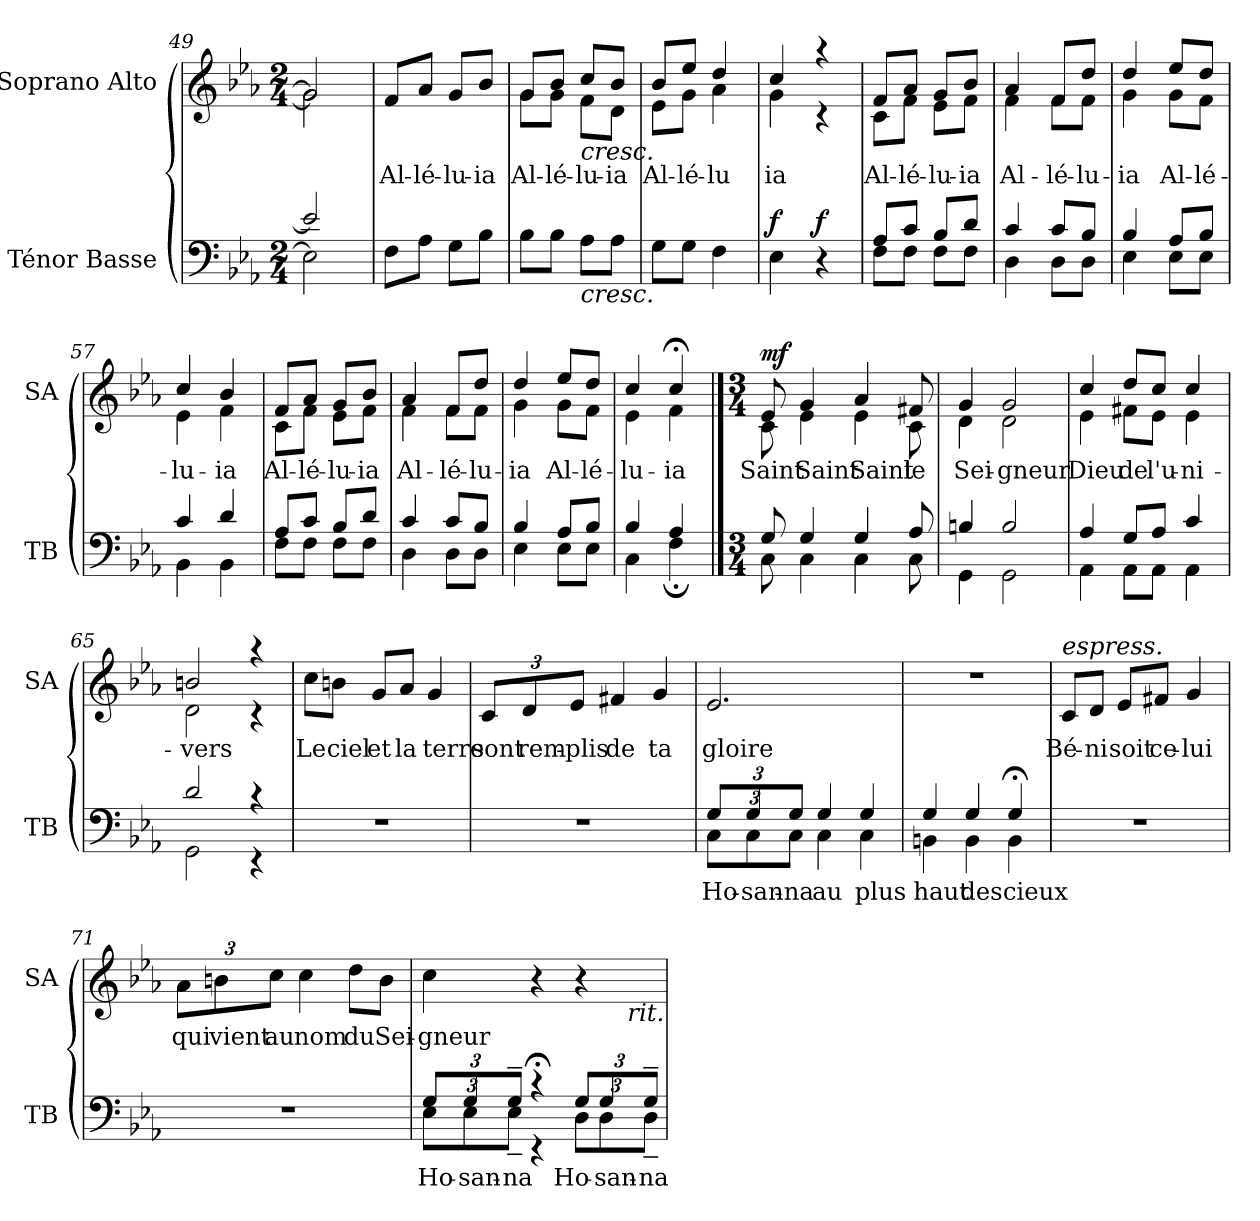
**kern	**text	**dynam	**kern	**text	**dynam
*part2	*part2	*part2	*part1	*part1	*part1
*staff2	*staff2	*staff2	*staff1	*staff1	*staff1
*I"Ténor Basse	*	*	*I"Soprano Alto	*	*
*I'TB	*	*	*I'SA	*	*
*clefF4	*	*	*clefG2	*	*
*k[b-e-a-]	*	*	*k[b-e-a-]	*	*
*E-:	*	*	*E-:	*	*
*M2/4	*	*	*M2/4	*	*
=49	=49	=49	=49	=49	=49
*^	*	*	*^	*	*
2e-!/]	2E-!\]	.	.	2g!/]	2g!\]	.	.
=50	=50	=50	=50	=50	=50	=50	=50
!	!	!	!	!LO:TX:a:t=tutti	!	!	!
!	!	!	!	!	!	!LO:LY:b	!
*v	*v	*	*	*	*	*	*
*	*	*	*v	*v	*	*
8F!\L	.	.	8f!/L	Al-	.
!	!	!	!	!LO:LY:b	!
8A-!\J	.	.	8a-!/J	-lé-	.
!	!	!	!	!LO:LY:b	!
8G!\L	.	.	8g!/L	-lu-	.
!	!	!	!	!LO:LY:b	!
8B-!\J	.	.	8b-!/J	-ia	.
=51	=51	=51	=51	=51	=51
!	!	!	!	!LO:LY:b	!
*	*	*	*^	*	*
8B-!\L	.	.	8g!/L	8g!\L	Al-	.
!	!	!	!	!	!LO:LY:b	!
8B-!\J	.	.	8b-!/J	8g!\J	-lé-	.
!	!	!	!LO:TX:b:i:t=cresc.	!	!	!
!LO:TX:b:i:t=cresc.	!	!	!	!	!	!
!	!	!	!	!	!LO:LY:b	!
8A-!\L	.	.	8cc!/L	8f!\L	-lu-	.
!	!	!	!	!	!LO:LY:b	!
8A-!\J	.	.	8b-!/J	8d!\J	-ia	.
=52	=52	=52	=52	=52	=52	=52
!	!	!	!	!	!LO:LY:b	!
8G!\L	.	.	8b-!/L	8e-!\L	Al-	.
!	!	!	!	!	!LO:LY:b	!
8G!\J	.	.	8ee-!/J	8g!\J	-lé-	.
!	!	!	!	!	!LO:LY:b	!
4F!\	.	.	4dd!/	4a-!\	-lu	.
!!LO:LB:g=z	!!
=53	=53	=53	=53	=53	=53	=53
!	!	!LO:DY:b	!	!	!LO:LY:b	!
4E-!\	.	f	4cc!/	4g!\	ia	.
!	!	!LO:DY:a	!	!	!	!
4r	.	f	4raa	4rc	.	.
=54	=54	=54	=54	=54	=54	=54
*^	*	*	*	*	*	*
!	!	!	!	!	!	!LO:LY:b	!
8A-!/L	8F!\L	.	.	8f!/L	8c!\L	Al-	.
!	!	!	!	!	!	!LO:LY:b	!
8c!/J	8F!\J	.	.	8a-!/J	8f!\J	-lé-	.
!	!	!	!	!	!	!LO:LY:b	!
8B-!/L	8F!\L	.	.	8g!/L	8e-!\L	-lu-	.
!	!	!	!	!	!	!LO:LY:b	!
8d!/J	8F!\J	.	.	8b-!/J	8f!\J	-ia	.
=55	=55	=55	=55	=55	=55	=55	=55
!	!	!	!	!	!	!LO:LY:b	!
4c!/	4D!\	.	.	4a-!/	4f!\	Al-	.
!	!	!	!	!	!	!LO:LY:b	!
8c!/L	8D!\L	.	.	8f!/L	8f!\L	-lé-	.
!	!	!	!	!	!	!LO:LY:b	!
8B-!/J	8D!\J	.	.	8dd!/J	8f!\J	-lu-	.
=56	=56	=56	=56	=56	=56	=56	=56
!	!	!	!	!	!	!LO:LY:b	!
4B-!/	4E-!\	.	.	4dd!/	4g!\	-ia	.
!	!	!	!	!	!	!LO:LY:b	!
8A-!/L	8E-!\L	.	.	8ee-!/L	8g!\L	Al-	.
!	!	!	!	!	!	!LO:LY:b	!
8B-!/J	8E-!\J	.	.	8dd!/J	8f!\J	-lé-	.
=57	=57	=57	=57	=57	=57	=57	=57
!	!	!	!	!	!	!LO:LY:b	!
4c!/	4BB-!\	.	.	4cc!/	4e-!\	-lu-	.
!	!	!	!	!	!	!LO:LY:b	!
4d!/	4BB-!\	.	.	4b-!/	4f!\	-ia	.
=58	=58	=58	=58	=58	=58	=58	=58
!	!	!	!	!	!	!LO:LY:b	!
8A-!/L	8F!\L	.	.	8f!/L	8c!\L	Al-	.
!	!	!	!	!	!	!LO:LY:b	!
8c!/J	8F!\J	.	.	8a-!/J	8f!\J	-lé-	.
!	!	!	!	!	!	!LO:LY:b	!
8B-!/L	8F!\L	.	.	8g!/L	8e-!\L	-lu-	.
!	!	!	!	!	!	!LO:LY:b	!
8d!/J	8F!\J	.	.	8b-!/J	8f!\J	-ia	.
=59	=59	=59	=59	=59	=59	=59	=59
!	!	!	!	!	!	!LO:LY:b	!
4c!/	4D!\	.	.	4a-!/	4f!\	Al-	.
!	!	!	!	!	!	!LO:LY:b	!
8c!/L	8D!\L	.	.	8f!/L	8f!\L	-lé-	.
!	!	!	!	!	!	!LO:LY:b	!
8B-!/J	8D!\J	.	.	8dd!/J	8f!\J	-lu-	.
=60	=60	=60	=60	=60	=60	=60	=60
!	!	!	!	!	!	!LO:LY:b	!
4B-!/	4E-!\	.	.	4dd!/	4g!\	-ia	.
!	!	!	!	!	!	!LO:LY:b	!
8A-!/L	8E-!\L	.	.	8ee-!/L	8g!\L	Al-	.
!	!	!	!	!	!	!LO:LY:b	!
8B-!/J	8E-!\J	.	.	8dd!/J	8f!\J	-lé-	.
=61	=61	=61	=61	=61	=61	=61	=61
!	!	!	!	!	!	!LO:LY:b	!
4B-!/	4C!\	.	.	4cc!/	4e-!\	-lu-	.
!	!	!	!	!	!	!LO:LY:b	!
4A-!/	4F;!\	.	.	4cc;<!/	4f!\	-ia	.
!!LO:PB:g=z	!!
==62	==62	==62	==62	==62	==62	==62	==62
*M3/4	*	*	*	*M3/4	*	*	*
*	*	*	*	*MM100	*	*	*
!	!	!	!	!	!	!LO:LY:b	!LO:DY:b
8G!/	8C!\	.	.	8e-!/	8c!\	Saint	mf
!	!	!	!	!	!	!LO:LY:b	!
4G!/	4C!\	.	.	4g!/	4e-!\	Saint	.
!	!	!	!	!	!	!LO:LY:b	!
4G!/	4C!\	.	.	4a-!/	4e-!\	Saint	.
!	!	!	!	!	!	!LO:LY:b	!
8A-!/	8C!\	.	.	8f#X!/	8c!\	le	.
=63	=63	=63	=63	=63	=63	=63	=63
!	!	!	!	!	!	!LO:LY:b	!
4Bn!/	4GG!\	.	.	4g!/	4d!\	Sei-	.
!	!	!	!	!	!	!LO:LY:b	!
2B!/	2GG!\	.	.	2g!/	2d!\	-gneur	.
=64	=64	=64	=64	=64	=64	=64	=64
!	!	!	!	!	!	!LO:LY:b	!
4A-!/	4AA-!\	.	.	4cc!/	4e-!\	Dieu	.
!	!	!	!	!	!	!LO:LY:b	!
8G!/L	8AA-!\L	.	.	8dd!/L	8f#X!\L	de	.
!	!	!	!	!	!	!LO:LY:b	!
8A-!/J	8AA-!\J	.	.	8cc!/J	8e-!\J	l'u-	.
!	!	!	!	!	!	!LO:LY:b	!
4c!/	4AA-!\	.	.	4cc!/	4e-!\	-ni-	.
=65	=65	=65	=65	=65	=65	=65	=65
!	!	!	!	!	!	!LO:LY:b	!
2d!/	2GG!\	.	.	2bn!/	2d!\	-vers	.
4rc	4rEE	.	.	4raa	4rc	.	.
=66	=66	=66	=66	=66	=66	=66	=66
!	!	!	!	!LO:TX:a:i:t=espress.	!	!	!
!	!	!	!	!	!	!LO:LY:b	!
*v	*v	*	*	*	*	*	*
*	*	*	*v	*v	*	*
2.r	.	.	8cc!\L	Le	.
!	!	!	!	!LO:LY:b	!
.	.	.	8bn!\J	ciel	.
!	!	!	!	!LO:LY:b	!
.	.	.	8g!/L	et	.
!	!	!	!	!LO:LY:b	!
.	.	.	8a-!/J	la	.
!	!	!	!	!LO:LY:b	!
.	.	.	4g!/	terre	.
!!LO:LB:g=z
=67	=67	=67	=67	=67	=67
!	!	!	!	!LO:LY:b	!
2.r	.	.	12c!/L	sont	.
!	!	!	!	!LO:LY:b	!
.	.	.	12d!/	rem-	.
!	!	!	!	!LO:LY:b	!
.	.	.	12e-!/J	-plis	.
!	!	!	!	!LO:LY:b	!
.	.	.	4f#X!/	de	.
!	!	!	!	!LO:LY:b	!
.	.	.	4g!/	ta	.
=68	=68	=68	=68	=68	=68
*^	*	*	*	*	*
!	!	!LO:LY:b	!	!	!LO:LY:b	!
12G!/L	12C!\L	Ho-	.	2.e-!/	gloire	.
!	!	!LO:LY:b	!	!	!	!
12G!/	12C!\	-san-	.	.	.	.
!	!	!LO:LY:b	!	!	!	!
12G!/J	12C!\J	-na	.	.	.	.
!	!	!LO:LY:b	!	!	!	!
4G!/	4C!\	au	.	.	.	.
!	!	!LO:LY:b	!	!	!	!
4G!/	4C!\	plus	.	.	.	.
=69	=69	=69	=69	=69	=69	=69
!	!	!LO:LY:b	!	!	!	!
4G!/	4BBn!\	haut	.	2.r	.	.
!	!	!LO:LY:b	!	!	!	!
4G!/	4BB!\	des	.	.	.	.
!	!	!LO:LY:b	!	!	!	!
4G;<!/	4BB!\	cieux	.	.	.	.
=70	=70	=70	=70	=70	=70	=70
!	!	!	!	!LO:TX:a:i:t=espress.	!	!
!	!	!	!	!	!LO:LY:b	!
*v	*v	*	*	*	*	*
2.r	.	.	8c!/L	Bé-	.
!	!	!	!	!LO:LY:b	!
.	.	.	8d!/J	-ni	.
!	!	!	!	!LO:LY:b	!
.	.	.	8e-!/L	soit	.
!	!	!	!	!LO:LY:b	!
.	.	.	8f#X!/J	ce-	.
!	!	!	!	!LO:LY:b	!
.	.	.	4g!/	-lui	.
!!LO:LB:g=z
=71	=71	=71	=71	=71	=71
!	!	!	!	!LO:LY:b	!
2.r	.	.	12a-!\L	qui	.
!	!	!	!	!LO:LY:b	!
.	.	.	12bn!\	vient	.
!	!	!	!	!LO:LY:b	!
.	.	.	12cc!\J	au	.
!	!	!	!	!LO:LY:b	!
.	.	.	4cc!\	nom	.
!	!	!	!	!LO:LY:b	!
.	.	.	8dd!\L	du	.
!	!	!	!	!LO:LY:b	!
.	.	.	8b!\J	Sei-	.
=72	=72	=72	=72	=72	=72
*^	*	*	*	*	*
!	!	!LO:LY:b	!	!	!LO:LY:b	!
12G!/L	12E-!\L	Ho-	.	4cc!\	-gneur	.
!	!	!LO:LY:b	!	!	!	!
12G!/	12E-!\	-san-	.	.	.	.
!	!	!LO:LY:b	!	!	!	!
12G~>!/J	12E-~<!\J	-na	.	.	.	.
4r;<c	4rEE	.	.	4r	.	.
!	!	!LO:LY:b	!	!	!	!
12G!/L	12D!\L	Ho-	.	4r	.	.
!	!	!LO:LY:b	!	!	!	!
12G!/	12D!\	-san-	.	.	.	.
!	!	!LO:LY:b	!	!	!	!
12G~>!/J	12D~<!\J	-na	.	.	.	.
!	!	!	!	!LO:TX:b:i:t=rit.	!	!
*v	*v	*	*	*	*	*
=	=	=	=	=	=
*-	*-	*-	*-	*-	*-
